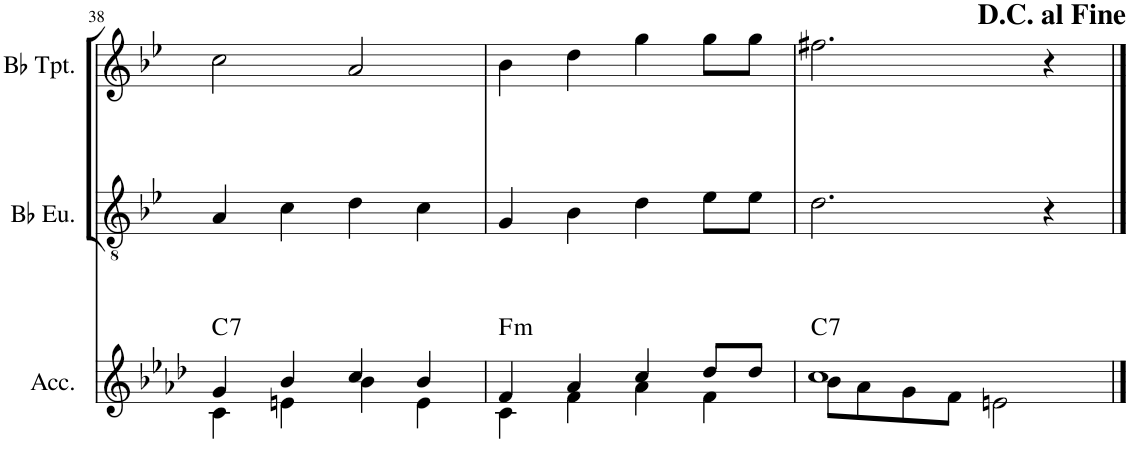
**kern	**harte	**kern	**kern
*part3	*part3	*part2	*part1
*staff3	*	*staff2	*staff1
*I"Accordion	*	*I"Bb Euphonium	*I"Bb Trumpet
*I'Acc.	*	*I'Bb Eu.	*I'Bb Tpt.
!!LO:PB:g=z
*clefG2	*	*clefGv2	*clefG2
*	*	*Trd1c2	*Trd1c2
*k[b-e-a-d-]	*	*k[b-e-]	*k[b-e-]
*M4/4	*	*M4/4	*M4/4
=38	=38	=38	=38
*^	*	*	*
!	!	!LO:H:kt=7	!	!
4g/	4c\	C:7	4A/	2cc\
4b-/	4en\	.	4c\	.
4cc/	4b-\	.	4d\	2a/
4b-/	4e\	.	4c\	.
=39	=39	=39	=39	=39
!	!	!LO:H:kt=m	!	!
4f/	4c\	F:min	4G/	4b-\
4a-/	4f\	.	4B-\	4dd\
4cc/	4a-\	.	4d\	4gg\
8dd-/L	4f\	.	8e-\L	8gg\L
8dd-/J	.	.	8e-\J	8gg\J
=40	=40	=40	=40	=40
1cc	8b-\L	C:7	2.d\	2.ff#X\
.	8a-\	.	.	.
.	8g\	.	.	.
.	8f\J	.	.	.
.	2en\	.	.	.
.	.	.	4r	4r
*v	*v	*	*	*
!	!LO:H:kt=7	!	!LO:TX:a:t=<b><font size="14"/>D.C. al Fine</b>
==	==	==	==
*-	*-	*-	*-
